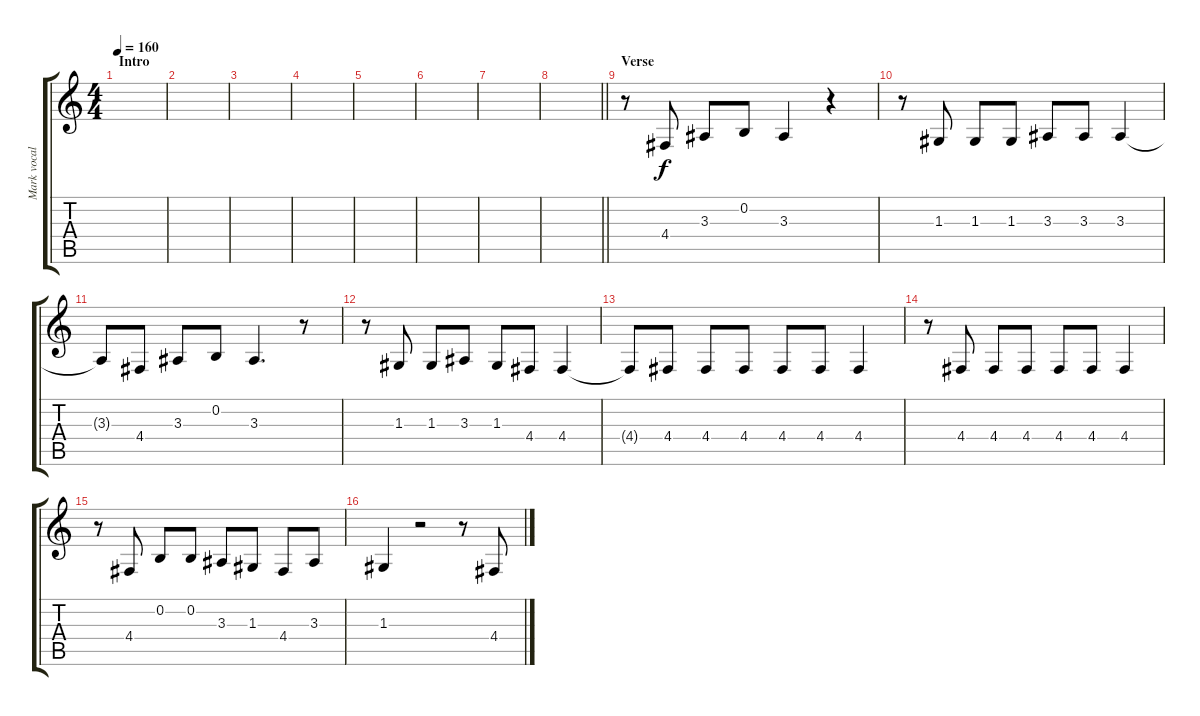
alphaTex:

\track ("Mark vocals" "Mark vocal") {instrument lead8bassandlead}
\staff {score tabs}
\tuning (E4 B3 G3 D3 A2 E2) {hide}
\ts (4 4)
\section ("" "Intro")
\tempo 160
\clef g2
\ks c
|
|
|
|
|
|
|
\barLineRight lightlight
|
\section ("" "Verse")
r.8 4.4.8 3.3.8 0.2.8 3.3.4 r.4 |
r.8 1.3.8 1.3.8 1.3.8 3.3.8 3.3.8 3.3.4 |
3.3{t}.8 4.4.8 3.3.8 0.2.8 3.3.4{d} r.8 |
r.8 1.3.8 1.3.8 3.3.8 1.3.8 4.4.8 4.4.4 |
4.4{t}.8 4.4.8 4.4.8 4.4.8 4.4.8 4.4.8 4.4.4 |
r.8 4.4.8 4.4.8 4.4.8 4.4.8 4.4.8 4.4.4 |
r.8 4.4.8 0.2.8 0.2.8 3.3.8 1.3.8 4.4.8 3.3.8 |
1.3.4 r.2 r.8 4.4.8
